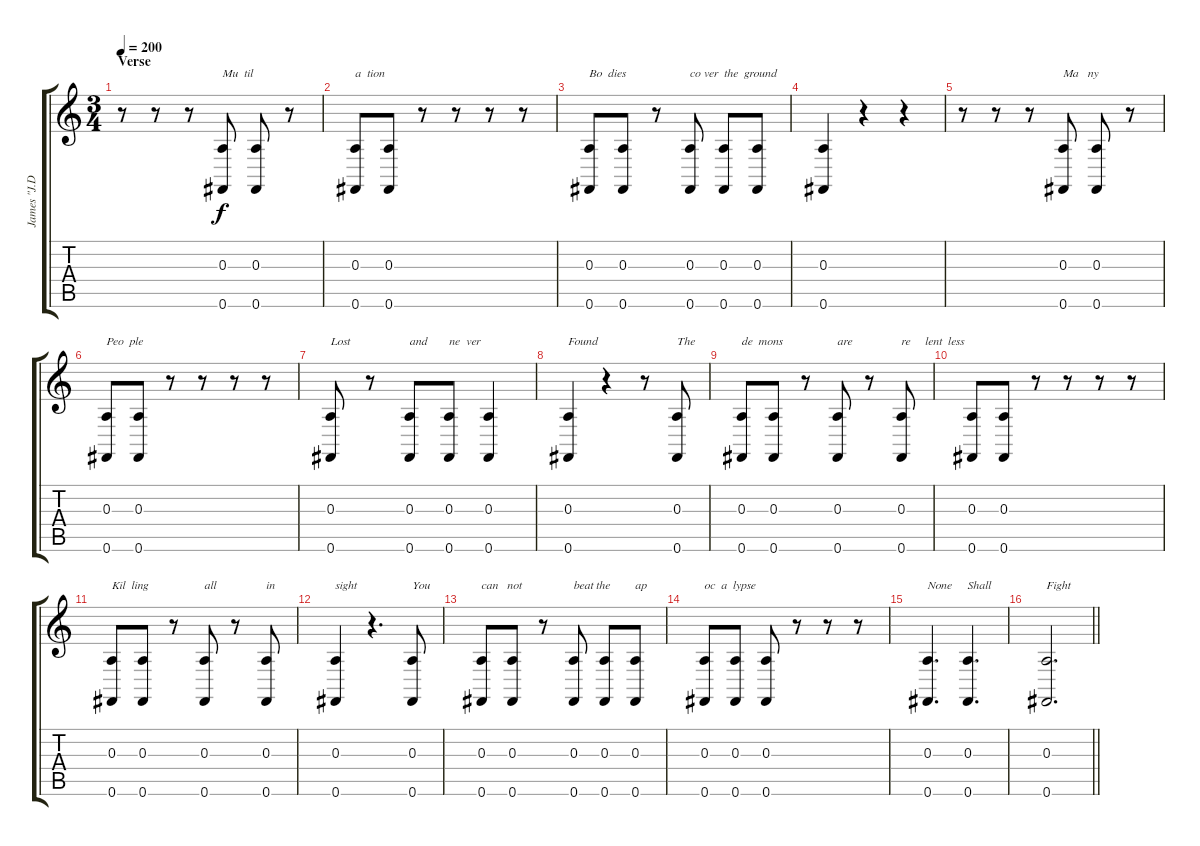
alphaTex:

\track ("James \"J.D\" Ryan" "James \"J.D") {instrument gunshot}
\staff {score tabs}
\tuning (Gb4 Db4 A3 E3 B2 Gb2) {hide}
\ts (3 4)
\section ("" "Verse")
\tempo 200
\clef g2
\ks c
r.8{dy f} r.8 r.8 (0.3 0.6).8{txt "Mu  til"} (0.3 0.6).8 r.8 |
(0.3 0.6).8{txt "a  tion"} (0.3 0.6).8 r.8 r.8 r.8 r.8 |
(0.3 0.6).8{txt "Bo  dies"} (0.3 0.6).8 r.8 (0.3 0.6).8{txt "co ver  the  ground"} (0.3 0.6).8 (0.3 0.6).8 |
(0.3 0.6).4 r.4 r.4 |
r.8 r.8 r.8 (0.3 0.6).8{txt "Ma   ny"} (0.3 0.6).8 r.8 |
(0.3 0.6).8{txt "Peo  ple"} (0.3 0.6).8 r.8 r.8 r.8 r.8 |
(0.3 0.6).8{txt "Lost"} r.8 (0.3 0.6).8{txt "and"} (0.3 0.6).8{txt "ne  ver"} (0.3 0.6).4 |
(0.3 0.6).4{txt "Found"} r.4 r.8 (0.3 0.6).8{txt "The"} |
(0.3 0.6).8{txt "de  mons"} (0.3 0.6).8 r.8 (0.3 0.6).8{txt "are"} r.8 (0.3 0.6).8{txt "re     lent  less"} |
(0.3 0.6).8 (0.3 0.6).8 r.8 r.8 r.8 r.8 |
(0.3 0.6).8{txt "Kil  ling"} (0.3 0.6).8 r.8 (0.3 0.6).8{txt "all"} r.8 (0.3 0.6).8{txt "in"} |
(0.3 0.6).4{txt "sight"} r.4{d} (0.3 0.6).8{txt "You"} |
(0.3 0.6).8{txt "can   not"} (0.3 0.6).8 r.8 (0.3 0.6).8{txt "beat the "} (0.3 0.6).8 (0.3 0.6).8{txt "ap"} |
(0.3 0.6).8{txt "oc  a  lypse"} (0.3 0.6).8 (0.3 0.6).8 r.8 r.8 r.8 |
(0.3 0.6).4{d txt "None"} (0.3 0.6).4{d txt "Shall"} |
\barLineRight lightlight
(0.3 0.6).2{d txt "Fight"}
